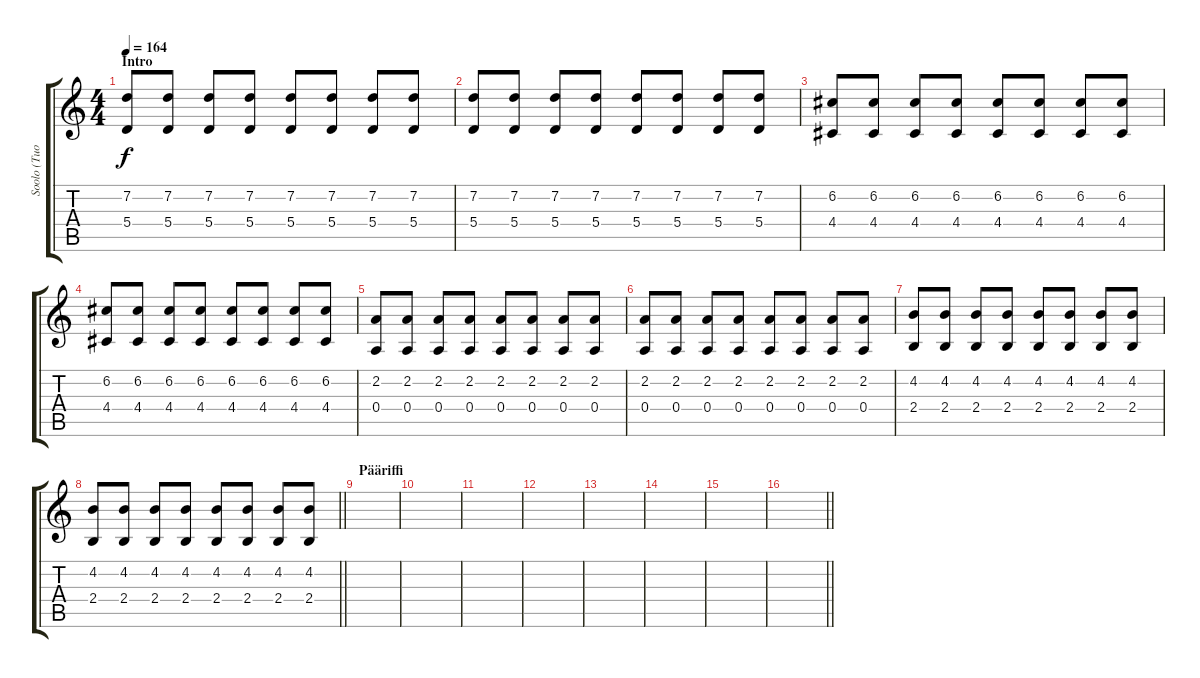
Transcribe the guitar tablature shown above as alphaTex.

\track ("Soolo (Tuomo)" "Soolo (Tuo") {instrument distortionguitar}
\staff {score tabs}
\tuning (B3 G3 D3 A2 E2 B1) {hide}
\ts (4 4)
\section ("" "Intro")
\tempo 164
\clef g2
\ks c
(7.2 5.4).8{dy f instrument distortionguitar} (7.2 5.4).8 (7.2 5.4).8 (7.2 5.4).8 (7.2 5.4).8 (7.2 5.4).8 (7.2 5.4).8 (7.2 5.4).8 |
(7.2 5.4).8 (7.2 5.4).8 (7.2 5.4).8 (7.2 5.4).8 (7.2 5.4).8 (7.2 5.4).8 (7.2 5.4).8 (7.2 5.4).8 |
(6.2 4.4).8 (6.2 4.4).8 (6.2 4.4).8 (6.2 4.4).8 (6.2 4.4).8 (6.2 4.4).8 (6.2 4.4).8 (6.2 4.4).8 |
(6.2 4.4).8 (6.2 4.4).8 (6.2 4.4).8 (6.2 4.4).8 (6.2 4.4).8 (6.2 4.4).8 (6.2 4.4).8 (6.2 4.4).8 |
(2.2 0.4).8 (2.2 0.4).8 (2.2 0.4).8 (2.2 0.4).8 (2.2 0.4).8 (2.2 0.4).8 (2.2 0.4).8 (2.2 0.4).8 |
(2.2 0.4).8 (2.2 0.4).8 (2.2 0.4).8 (2.2 0.4).8 (2.2 0.4).8 (2.2 0.4).8 (2.2 0.4).8 (2.2 0.4).8 |
(4.2 2.4).8 (4.2 2.4).8 (4.2 2.4).8 (4.2 2.4).8 (4.2 2.4).8 (4.2 2.4).8 (4.2 2.4).8 (4.2 2.4).8 |
\barLineRight lightlight
(4.2 2.4).8 (4.2 2.4).8 (4.2 2.4).8 (4.2 2.4).8 (4.2 2.4).8 (4.2 2.4).8 (4.2 2.4).8 (4.2 2.4).8 |
\section ("" "Pääriffi")
|
|
|
|
|
|
|
\barLineRight lightlight
